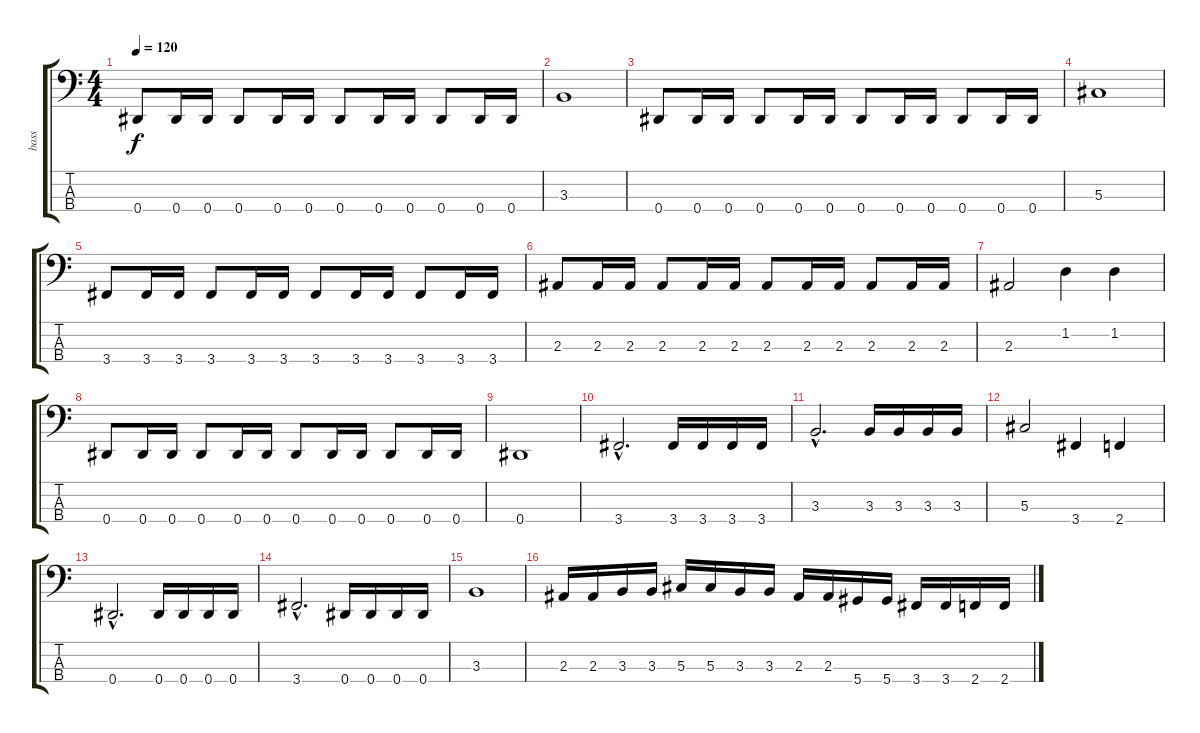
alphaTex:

\track ("bass" "bass") {instrument electricbasspick}
\staff {score tabs}
\tuning (Gb2 Db2 Ab1 Eb1) {hide}
\ts (4 4)
\tempo 120
\clef f4
\ks c
0.4.8{dy f} 0.4.16 0.4.16 0.4.8 0.4.16 0.4.16 0.4.8 0.4.16 0.4.16 0.4.8 0.4.16 0.4.16 |
3.3.1 |
0.4.8 0.4.16 0.4.16 0.4.8 0.4.16 0.4.16 0.4.8 0.4.16 0.4.16 0.4.8 0.4.16 0.4.16 |
5.3.1 |
3.4.8 3.4.16 3.4.16 3.4.8 3.4.16 3.4.16 3.4.8 3.4.16 3.4.16 3.4.8 3.4.16 3.4.16 |
2.3.8 2.3.16 2.3.16 2.3.8 2.3.16 2.3.16 2.3.8 2.3.16 2.3.16 2.3.8 2.3.16 2.3.16 |
2.3.2 1.2.4 1.2.4 |
0.4.8 0.4.16 0.4.16 0.4.8 0.4.16 0.4.16 0.4.8 0.4.16 0.4.16 0.4.8 0.4.16 0.4.16 |
0.4.1 |
3.4{hac}.2{d} 3.4.16 3.4.16 3.4.16 3.4.16 |
3.3{hac}.2{d} 3.3.16 3.3.16 3.3.16 3.3.16 |
5.3.2 3.4.4 2.4.4 |
0.4{hac}.2{d} 0.4.16 0.4.16 0.4.16 0.4.16 |
3.4{hac}.2{d} 0.4.16 0.4.16 0.4.16 0.4.16 |
3.3.1 |
2.3.16 2.3.16 3.3.16 3.3.16 5.3.16 5.3.16 3.3.16 3.3.16 2.3.16 2.3.16 5.4.16 5.4.16 3.4.16 3.4.16 2.4.16 2.4.16
